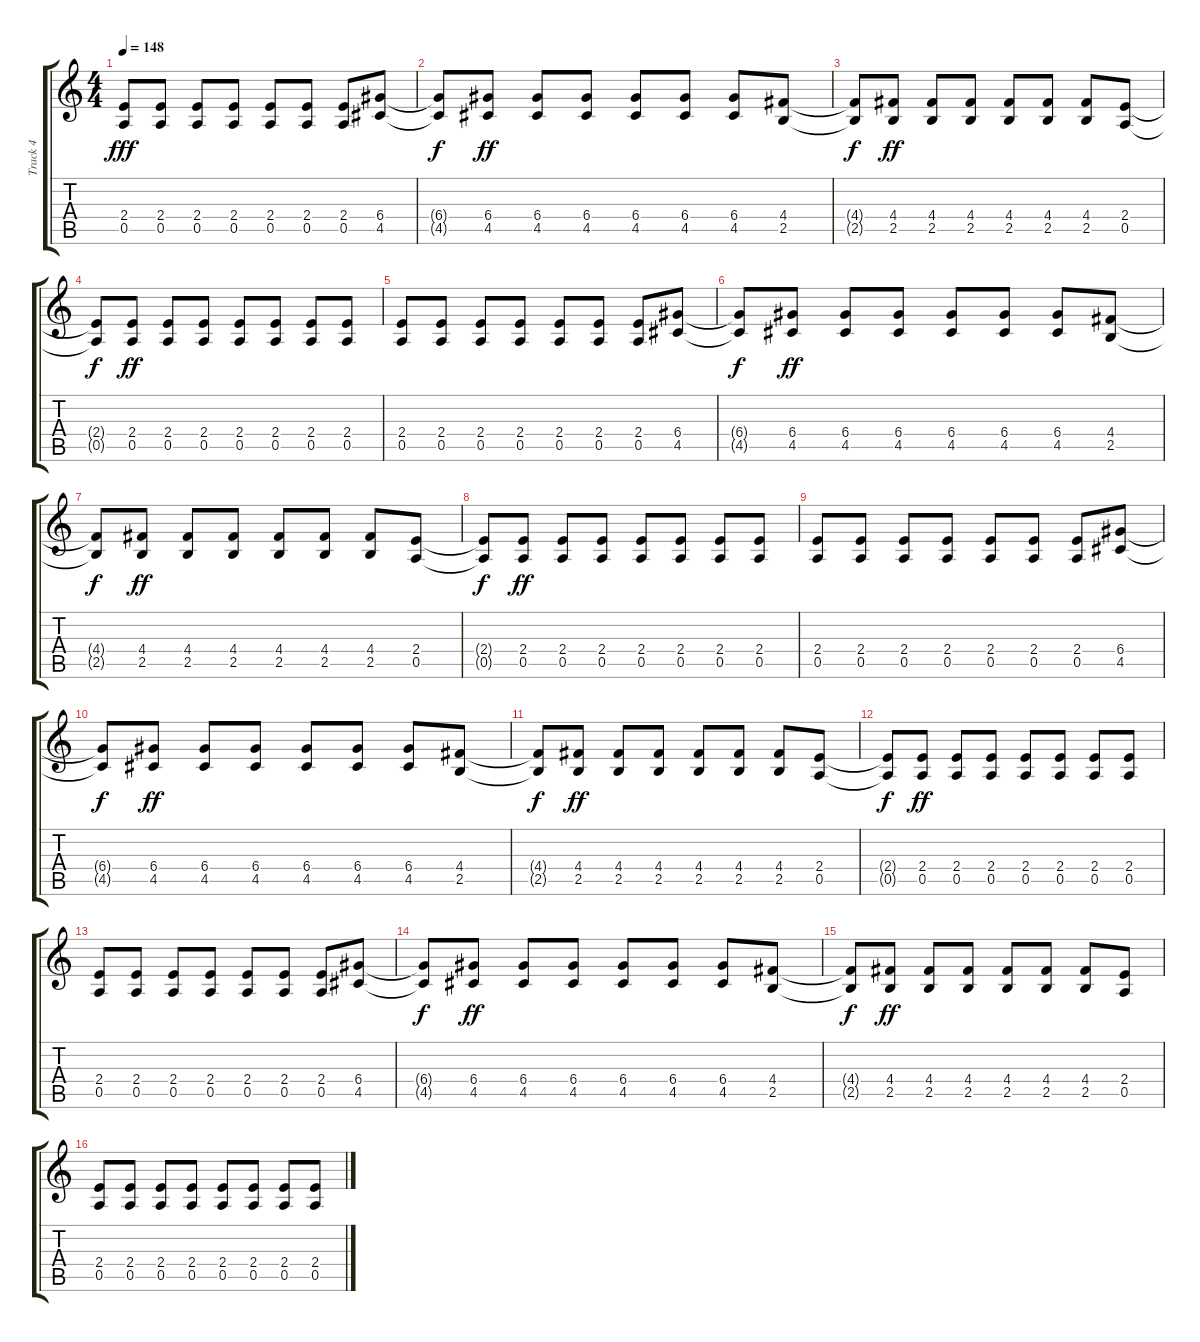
\track ("Track 4" "Track 4") {instrument electricguitarjazz}
\staff {score tabs}
\tuning (E4 B3 G3 D3 A2 E2) {hide}
\ts (4 4)
\tempo 148
\clef g2
\ks c
(2.4 0.5).8{dy fff} (2.4 0.5).8 (2.4 0.5).8 (2.4 0.5).8 (2.4 0.5).8 (2.4 0.5).8 (2.4 0.5).8 (6.4 4.5).8 |
(6.4{t} 4.5{t}).8{dy f} (6.4 4.5).8{dy ff} (6.4 4.5).8 (6.4 4.5).8 (6.4 4.5).8 (6.4 4.5).8 (6.4 4.5).8 (4.4 2.5).8 |
(4.4{t} 2.5{t}).8{dy f} (4.4 2.5).8{dy ff} (4.4 2.5).8 (4.4 2.5).8 (4.4 2.5).8 (4.4 2.5).8 (4.4 2.5).8 (2.4 0.5).8 |
(2.4{t} 0.5{t}).8{dy f} (2.4 0.5).8{dy ff} (2.4 0.5).8 (2.4 0.5).8 (2.4 0.5).8 (2.4 0.5).8 (2.4 0.5).8 (2.4 0.5).8 |
(2.4 0.5).8 (2.4 0.5).8 (2.4 0.5).8 (2.4 0.5).8 (2.4 0.5).8 (2.4 0.5).8 (2.4 0.5).8 (6.4 4.5).8 |
(6.4{t} 4.5{t}).8{dy f} (6.4 4.5).8{dy ff} (6.4 4.5).8 (6.4 4.5).8 (6.4 4.5).8 (6.4 4.5).8 (6.4 4.5).8 (4.4 2.5).8 |
(4.4{t} 2.5{t}).8{dy f} (4.4 2.5).8{dy ff} (4.4 2.5).8 (4.4 2.5).8 (4.4 2.5).8 (4.4 2.5).8 (4.4 2.5).8 (2.4 0.5).8 |
(2.4{t} 0.5{t}).8{dy f} (2.4 0.5).8{dy ff} (2.4 0.5).8 (2.4 0.5).8 (2.4 0.5).8 (2.4 0.5).8 (2.4 0.5).8 (2.4 0.5).8 |
(2.4 0.5).8 (2.4 0.5).8 (2.4 0.5).8 (2.4 0.5).8 (2.4 0.5).8 (2.4 0.5).8 (2.4 0.5).8 (6.4 4.5).8 |
(6.4{t} 4.5{t}).8{dy f} (6.4 4.5).8{dy ff} (6.4 4.5).8 (6.4 4.5).8 (6.4 4.5).8 (6.4 4.5).8 (6.4 4.5).8 (4.4 2.5).8 |
(4.4{t} 2.5{t}).8{dy f} (4.4 2.5).8{dy ff} (4.4 2.5).8 (4.4 2.5).8 (4.4 2.5).8 (4.4 2.5).8 (4.4 2.5).8 (2.4 0.5).8 |
(2.4{t} 0.5{t}).8{dy f} (2.4 0.5).8{dy ff} (2.4 0.5).8 (2.4 0.5).8 (2.4 0.5).8 (2.4 0.5).8 (2.4 0.5).8 (2.4 0.5).8 |
(2.4 0.5).8 (2.4 0.5).8 (2.4 0.5).8 (2.4 0.5).8 (2.4 0.5).8 (2.4 0.5).8 (2.4 0.5).8 (6.4 4.5).8 |
(6.4{t} 4.5{t}).8{dy f} (6.4 4.5).8{dy ff} (6.4 4.5).8 (6.4 4.5).8 (6.4 4.5).8 (6.4 4.5).8 (6.4 4.5).8 (4.4 2.5).8 |
(4.4{t} 2.5{t}).8{dy f} (4.4 2.5).8{dy ff} (4.4 2.5).8 (4.4 2.5).8 (4.4 2.5).8 (4.4 2.5).8 (4.4 2.5).8 (2.4 0.5).8 |
(2.4 0.5).8 (2.4 0.5).8 (2.4 0.5).8 (2.4 0.5).8 (2.4 0.5).8 (2.4 0.5).8 (2.4 0.5).8 (2.4 0.5).8
